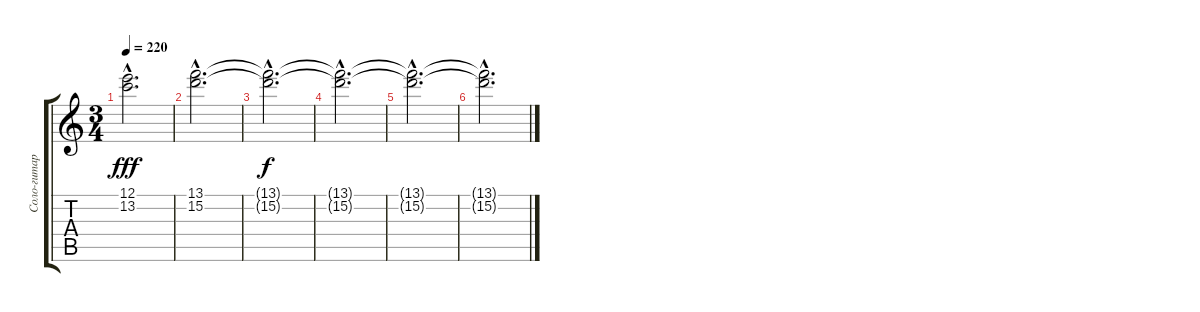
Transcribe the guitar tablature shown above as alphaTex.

\track ("Соло-гитара" "Соло-гитар") {instrument overdrivenguitar}
\staff {score tabs}
\tuning (E4 B3 G3 D3 A2 E2) {hide}
\ts (3 4)
\tempo 220
\clef g2
\ks c
(12.1{hac} 13.2{hac}).2{d dy fff} |
(13.1{hac} 15.2{hac}).2{d} |
(13.1{hac t} 15.2{hac t}).2{d dy f} |
(13.1{hac t} 15.2{hac t}).2{d} |
(13.1{hac t} 15.2{hac t}).2{d} |
(13.1{hac t} 15.2{hac t}).2{d}
